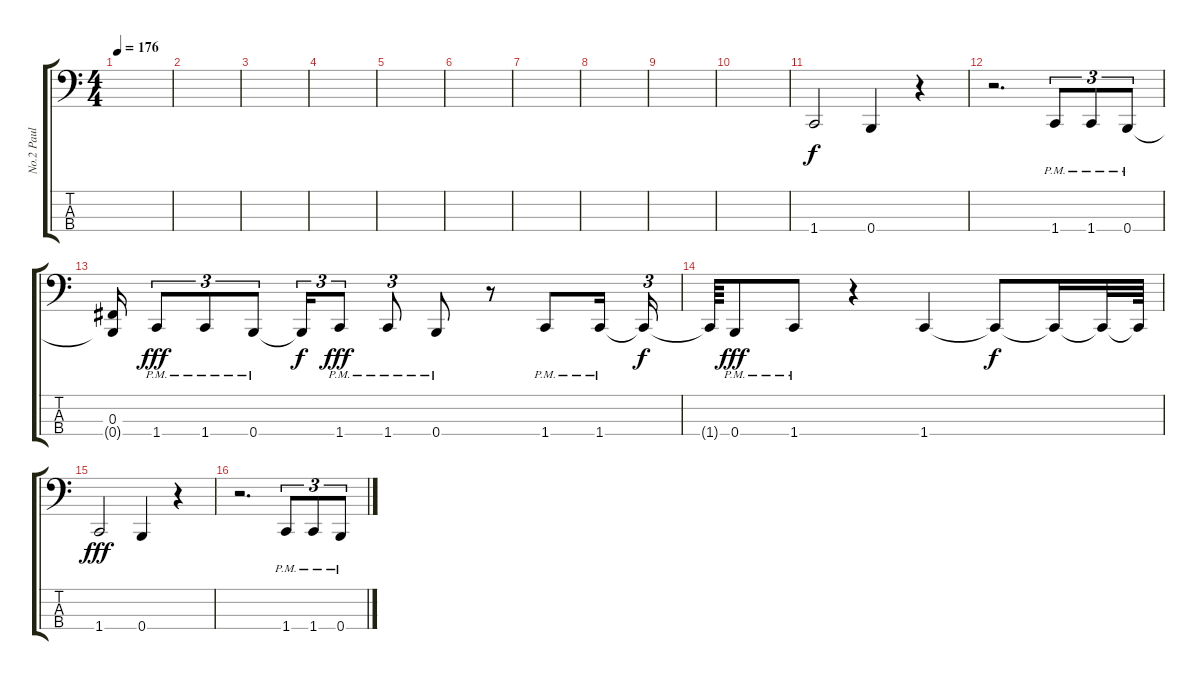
\track ("No.2 Paul" "No.2 Paul") {instrument electricbasspick}
\staff {score tabs}
\tuning (E2 B1 Gb1 B0) {hide}
\ts (4 4)
\tempo 176
\clef f4
\ks c
|
|
|
|
|
|
|
|
|
|
1.4.2 0.4.4 r.4 |
r.2{d} 1.4{pm}.8{tu (3 2)} 1.4{pm}.8{tu (3 2)} 0.4{pm}.8{tu (3 2)} |
(0.3 0.4{t}).16{dy f} 1.4{pm}.8{tu (3 2) dy fff} 1.4{pm}.8{tu (3 2)} 0.4{pm}.8{tu (3 2)} 0.4{t}.16{tu (3 2) dy f} 1.4{pm}.8{tu (3 2) dy fff} 1.4{pm}.8{tu (3 2)} 0.4{pm}.8 r.8 1.4{pm}.8 1.4{pm}.16 1.4{t}.16{tu (3 2) dy f} |
1.4{t}.64 0.4{pm}.8{dy fff} 1.4{pm}.8 r.4 1.4.4 1.4{t}.8{dy f} 1.4{t}.16 1.4{t}.32 1.4{t}.64 |
1.4.2{dy fff} 0.4.4 r.4 |
r.2{d} 1.4{pm}.8{tu (3 2)} 1.4{pm}.8{tu (3 2)} 0.4{pm}.8{tu (3 2)}
